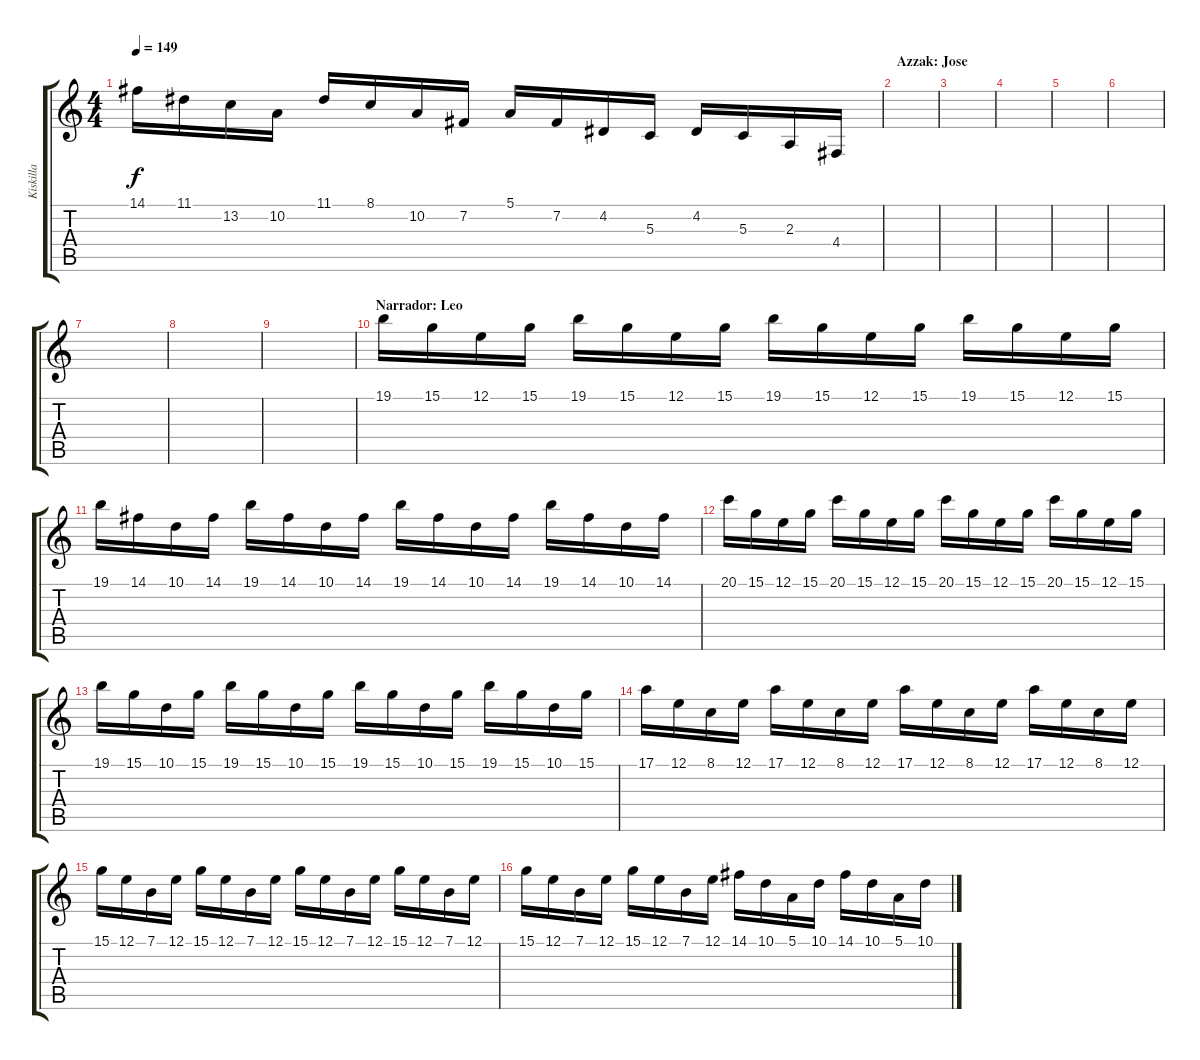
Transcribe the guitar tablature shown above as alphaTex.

\track ("Kiskilla" "Kiskilla") {instrument acousticgrandpiano}
\staff {score tabs}
\tuning (E4 B3 G3 D3 A2 E2) {hide}
\ts (4 4)
\tempo 149
\clef g2
\ks c
14.1.16{dy f} 11.1.16 13.2.16 10.2.16 11.1.16 8.1.16 10.2.16 7.2.16 5.1.16 7.2.16 4.2.16 5.3.16 4.2.16 5.3.16 2.3.16 4.4.16 |
\section ("" "Azzak: Jose")
|
|
|
|
|
|
|
|
\section ("" "Narrador: Leo")
19.1.16{volume 12 instrument lead2sawtooth} 15.1.16 12.1.16 15.1.16 19.1.16 15.1.16 12.1.16 15.1.16 19.1.16 15.1.16 12.1.16 15.1.16 19.1.16 15.1.16 12.1.16 15.1.16 |
19.1.16 14.1.16 10.1.16 14.1.16 19.1.16 14.1.16 10.1.16 14.1.16 19.1.16 14.1.16 10.1.16 14.1.16 19.1.16 14.1.16 10.1.16 14.1.16 |
20.1.16 15.1.16 12.1.16 15.1.16 20.1.16 15.1.16 12.1.16 15.1.16 20.1.16 15.1.16 12.1.16 15.1.16 20.1.16 15.1.16 12.1.16 15.1.16 |
19.1.16 15.1.16 10.1.16 15.1.16 19.1.16 15.1.16 10.1.16 15.1.16 19.1.16 15.1.16 10.1.16 15.1.16 19.1.16 15.1.16 10.1.16 15.1.16 |
17.1.16 12.1.16 8.1.16 12.1.16 17.1.16 12.1.16 8.1.16 12.1.16 17.1.16 12.1.16 8.1.16 12.1.16 17.1.16 12.1.16 8.1.16 12.1.16 |
15.1.16 12.1.16 7.1.16 12.1.16 15.1.16 12.1.16 7.1.16 12.1.16 15.1.16 12.1.16 7.1.16 12.1.16 15.1.16 12.1.16 7.1.16 12.1.16 |
15.1.16 12.1.16 7.1.16 12.1.16 15.1.16 12.1.16 7.1.16 12.1.16 14.1.16 10.1.16 5.1.16 10.1.16 14.1.16 10.1.16 5.1.16 10.1.16
